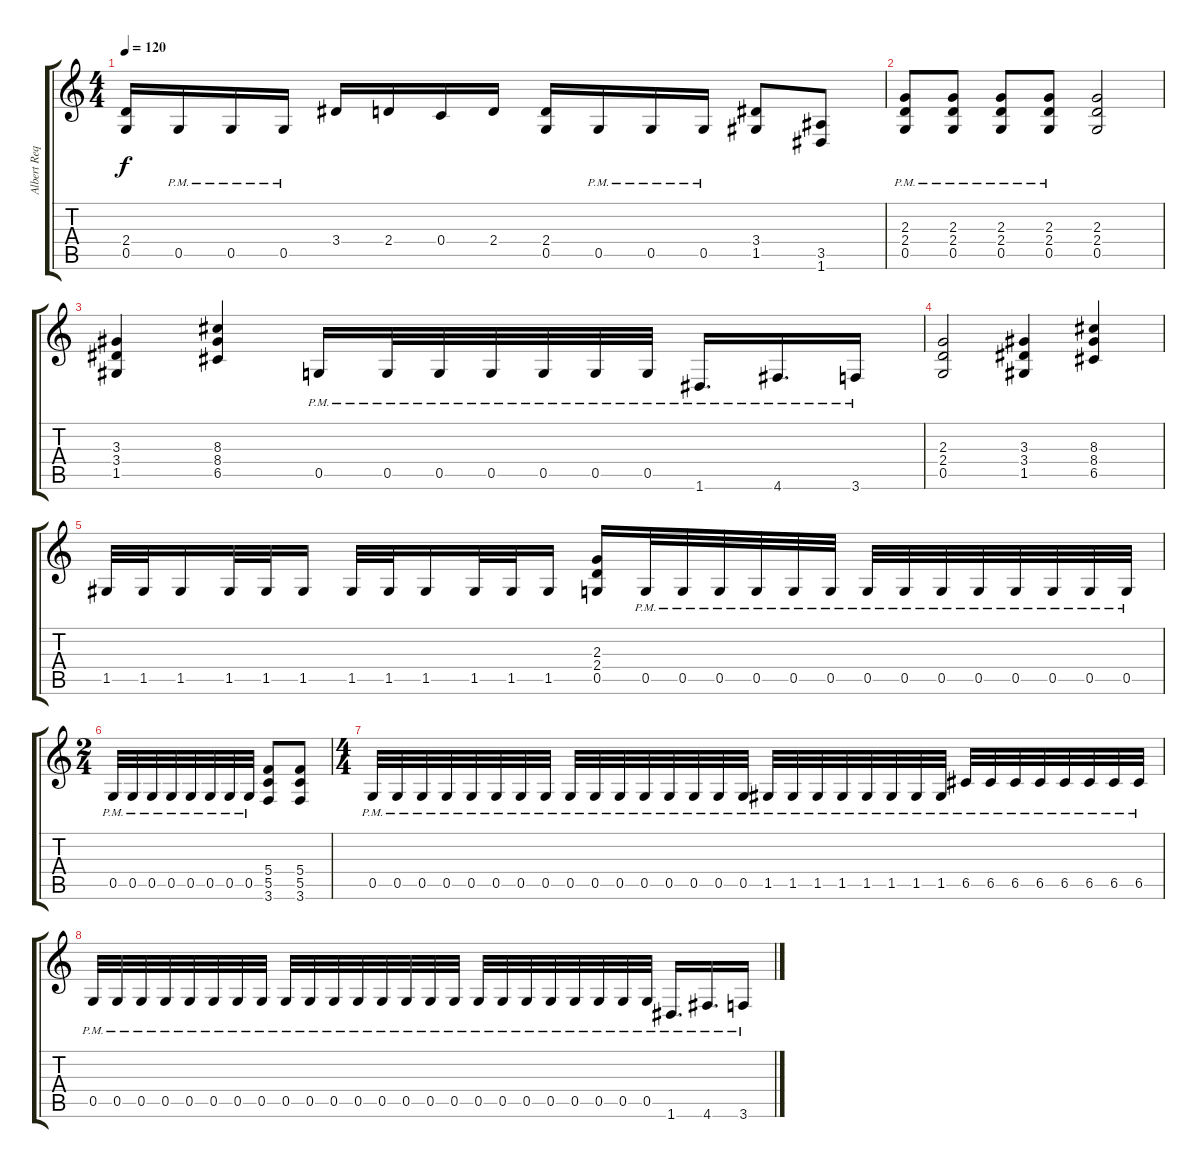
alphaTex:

\track ("Albert Requena" "Albert Req") {instrument distortionguitar}
\staff {score tabs}
\tuning (D4 A3 F3 C3 G2 D2) {hide}
\ts (4 4)
\tempo 120
\clef g2
\ks c
(2.4 0.5).16{dy f} 0.5{pm}.16 0.5{pm}.16 0.5{pm}.16 3.4.16 2.4.16 0.4.16 2.4.16 (2.4 0.5).16 0.5{pm}.16 0.5{pm}.16 0.5{pm}.16 (3.4 1.5).8 (3.5 1.6).8 |
(2.3{pm} 2.4{pm} 0.5{pm}).8 (2.3{pm} 2.4{pm} 0.5{pm}).8 (2.3{pm} 2.4{pm} 0.5{pm}).8 (2.3{pm} 2.4{pm} 0.5{pm}).8 (2.3 2.4 0.5).2 |
(3.3 3.4 1.5).4 (8.3 8.4 6.5).4 0.5{pm}.16 0.5{pm}.32 0.5{pm}.32 0.5{pm}.32 0.5{pm}.32 0.5{pm}.32 0.5{pm}.32 1.6{pm}.16{d} 4.6{pm}.16{d} 3.6{pm}.16 |
(2.3 2.4 0.5).2 (3.3 3.4 1.5).4 (8.3 8.4 6.5).4 |
1.5.32 1.5.32 1.5.16 1.5.32 1.5.32 1.5.16 1.5.32 1.5.32 1.5.16 1.5.32 1.5.32 1.5.16 (2.3 2.4 0.5).16 0.5{pm}.32 0.5{pm}.32 0.5{pm}.32 0.5{pm}.32 0.5{pm}.32 0.5{pm}.32 0.5{pm}.32 0.5{pm}.32 0.5{pm}.32 0.5{pm}.32 0.5{pm}.32 0.5{pm}.32 0.5{pm}.32 0.5{pm}.32 |
\ts (2 4)
0.5{pm}.32 0.5{pm}.32 0.5{pm}.32 0.5{pm}.32 0.5{pm}.32 0.5{pm}.32 0.5{pm}.32 0.5{pm}.32 (5.4 5.5 3.6).8 (5.4 5.5 3.6).8 |
\ts (4 4)
0.5{pm}.32 0.5{pm}.32 0.5{pm}.32 0.5{pm}.32 0.5{pm}.32 0.5{pm}.32 0.5{pm}.32 0.5{pm}.32 0.5{pm}.32 0.5{pm}.32 0.5{pm}.32 0.5{pm}.32 0.5{pm}.32 0.5{pm}.32 0.5{pm}.32 0.5{pm}.32 1.5{pm}.32 1.5{pm}.32 1.5{pm}.32 1.5{pm}.32 1.5{pm}.32 1.5{pm}.32 1.5{pm}.32 1.5{pm}.32 6.5{pm}.32 6.5{pm}.32 6.5{pm}.32 6.5{pm}.32 6.5{pm}.32 6.5{pm}.32 6.5{pm}.32 6.5{pm}.32 |
0.5{pm}.32 0.5{pm}.32 0.5{pm}.32 0.5{pm}.32 0.5{pm}.32 0.5{pm}.32 0.5{pm}.32 0.5{pm}.32 0.5{pm}.32 0.5{pm}.32 0.5{pm}.32 0.5{pm}.32 0.5{pm}.32 0.5{pm}.32 0.5{pm}.32 0.5{pm}.32 0.5{pm}.32 0.5{pm}.32 0.5{pm}.32 0.5{pm}.32 0.5{pm}.32 0.5{pm}.32 0.5{pm}.32 0.5{pm}.32 1.6{pm}.16{d} 4.6{pm}.16{d} 3.6{pm}.16
